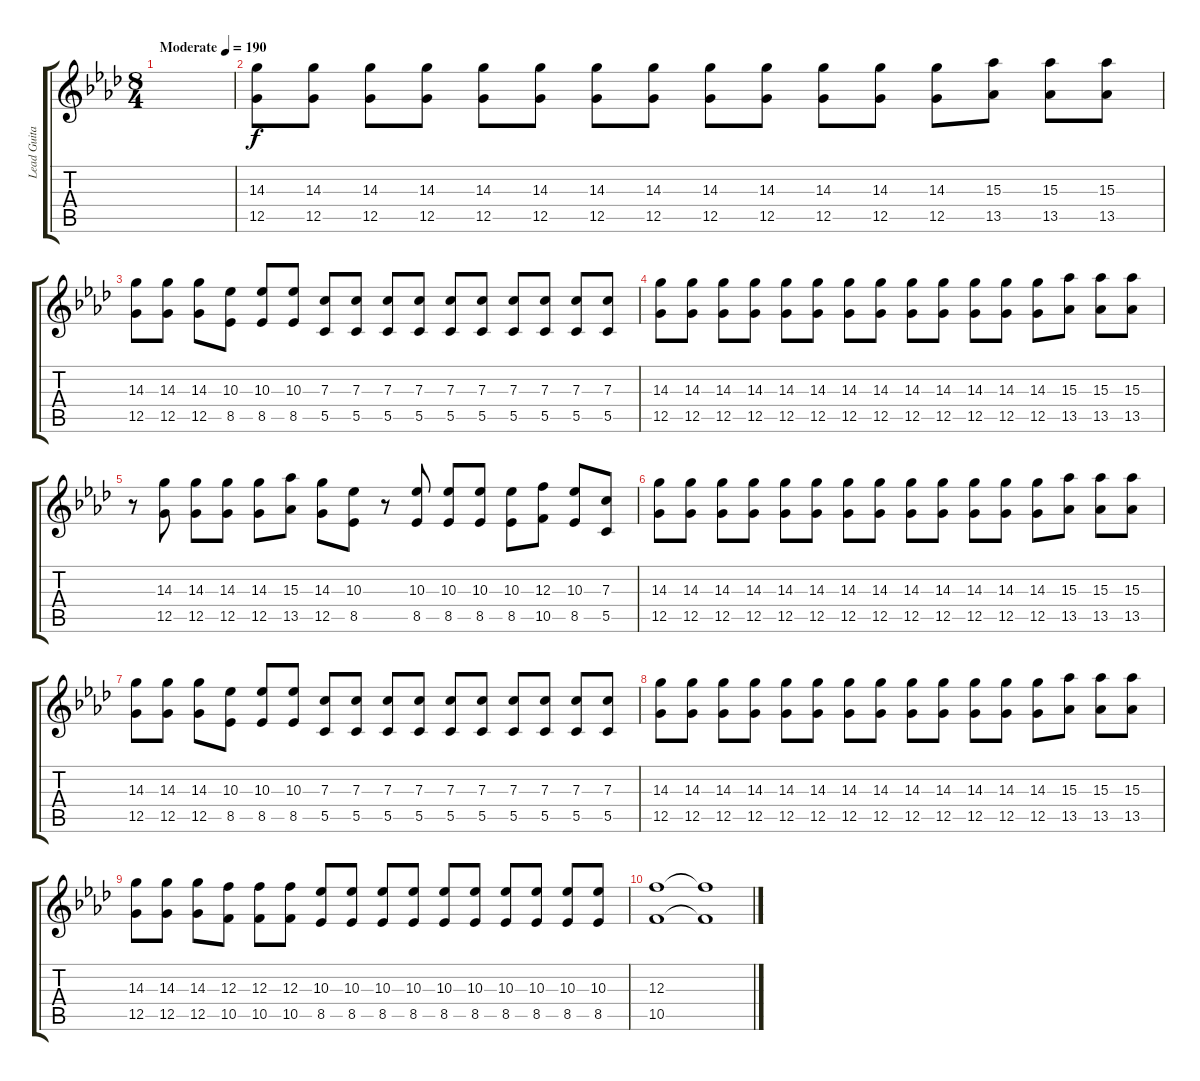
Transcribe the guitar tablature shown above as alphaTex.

\track ("Lead Guitar" "Lead Guita") {instrument distortionguitar}
\staff {score tabs}
\tuning (D4 A3 F3 C3 G2 C2) {hide}
\ts (8 4)
\tempo (190 "Moderate")
\clef g2
\ks ab
|
(14.3 12.5).8 (14.3 12.5).8 (14.3 12.5).8 (14.3 12.5).8 (14.3 12.5).8 (14.3 12.5).8 (14.3 12.5).8 (14.3 12.5).8 (14.3 12.5).8 (14.3 12.5).8 (14.3 12.5).8 (14.3 12.5).8 (14.3 12.5).8 (15.3 13.5).8 (15.3 13.5).8 (15.3 13.5).8 |
(14.3 12.5).8 (14.3 12.5).8 (14.3 12.5).8 (10.3 8.5).8 (10.3 8.5).8 (10.3 8.5).8 (7.3 5.5).8 (7.3 5.5).8 (7.3 5.5).8 (7.3 5.5).8 (7.3 5.5).8 (7.3 5.5).8 (7.3 5.5).8 (7.3 5.5).8 (7.3 5.5).8 (7.3 5.5).8 |
(14.3 12.5).8 (14.3 12.5).8 (14.3 12.5).8 (14.3 12.5).8 (14.3 12.5).8 (14.3 12.5).8 (14.3 12.5).8 (14.3 12.5).8 (14.3 12.5).8 (14.3 12.5).8 (14.3 12.5).8 (14.3 12.5).8 (14.3 12.5).8 (15.3 13.5).8 (15.3 13.5).8 (15.3 13.5).8 |
r.8 (14.3 12.5).8 (14.3 12.5).8 (14.3 12.5).8 (14.3 12.5).8 (15.3 13.5).8 (14.3 12.5).8 (10.3 8.5).8 r.8 (10.3 8.5).8 (10.3 8.5).8 (10.3 8.5).8 (10.3 8.5).8 (12.3 10.5).8 (10.3 8.5).8 (7.3 5.5).8 |
(14.3 12.5).8 (14.3 12.5).8 (14.3 12.5).8 (14.3 12.5).8 (14.3 12.5).8 (14.3 12.5).8 (14.3 12.5).8 (14.3 12.5).8 (14.3 12.5).8 (14.3 12.5).8 (14.3 12.5).8 (14.3 12.5).8 (14.3 12.5).8 (15.3 13.5).8 (15.3 13.5).8 (15.3 13.5).8 |
(14.3 12.5).8 (14.3 12.5).8 (14.3 12.5).8 (10.3 8.5).8 (10.3 8.5).8 (10.3 8.5).8 (7.3 5.5).8 (7.3 5.5).8 (7.3 5.5).8 (7.3 5.5).8 (7.3 5.5).8 (7.3 5.5).8 (7.3 5.5).8 (7.3 5.5).8 (7.3 5.5).8 (7.3 5.5).8 |
(14.3 12.5).8 (14.3 12.5).8 (14.3 12.5).8 (14.3 12.5).8 (14.3 12.5).8 (14.3 12.5).8 (14.3 12.5).8 (14.3 12.5).8 (14.3 12.5).8 (14.3 12.5).8 (14.3 12.5).8 (14.3 12.5).8 (14.3 12.5).8 (15.3 13.5).8 (15.3 13.5).8 (15.3 13.5).8 |
(14.3 12.5).8 (14.3 12.5).8 (14.3 12.5).8 (12.3 10.5).8 (12.3 10.5).8 (12.3 10.5).8 (10.3 8.5).8 (10.3 8.5).8 (10.3 8.5).8 (10.3 8.5).8 (10.3 8.5).8 (10.3 8.5).8 (10.3 8.5).8 (10.3 8.5).8 (10.3 8.5).8 (10.3 8.5).8 |
(12.3 10.5).1{volume 2} (12.3{t} 10.5{t}).1
